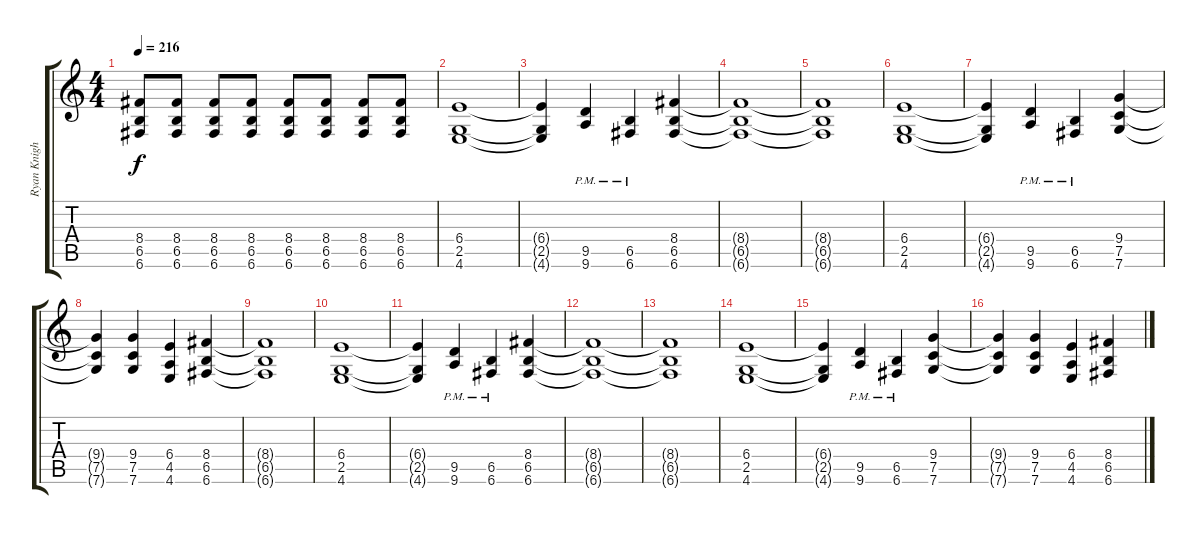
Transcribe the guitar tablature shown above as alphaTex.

\track ("Ryan Knight (Left)" "Ryan Knigh") {instrument distortionguitar}
\staff {score tabs}
\tuning (C4 G3 Eb3 Bb2 F2 C2) {hide}
\ts (4 4)
\tempo 216
\clef g2
\ks c
(8.4 6.5 6.6).8{dy f} (8.4 6.5 6.6).8 (8.4 6.5 6.6).8 (8.4 6.5 6.6).8 (8.4 6.5 6.6).8 (8.4 6.5 6.6).8 (8.4 6.5 6.6).8 (8.4 6.5 6.6).8 |
(6.4 2.5 4.6).1 |
(6.4{t} 2.5{t} 4.6{t}).4 (9.5{pm} 9.6{pm}).4 (6.5{pm} 6.6{pm}).4 (8.4 6.5 6.6).4 |
(8.4{t} 6.5{t} 6.6{t}).1 |
(8.4{t} 6.5{t} 6.6{t}).1 |
(6.4 2.5 4.6).1 |
(6.4{t} 2.5{t} 4.6{t}).4 (9.5{pm} 9.6{pm}).4 (6.5{pm} 6.6{pm}).4 (9.4 7.5 7.6).4 |
(9.4{t} 7.5{t} 7.6{t}).4 (9.4 7.5 7.6).4 (6.4 4.5 4.6).4 (8.4 6.5 6.6).4 |
(8.4{t} 6.5{t} 6.6{t}).1 |
(6.4 2.5 4.6).1 |
(6.4{t} 2.5{t} 4.6{t}).4 (9.5{pm} 9.6{pm}).4 (6.5{pm} 6.6{pm}).4 (8.4 6.5 6.6).4 |
(8.4{t} 6.5{t} 6.6{t}).1 |
(8.4{t} 6.5{t} 6.6{t}).1 |
(6.4 2.5 4.6).1 |
(6.4{t} 2.5{t} 4.6{t}).4 (9.5{pm} 9.6{pm}).4 (6.5{pm} 6.6{pm}).4 (9.4 7.5 7.6).4 |
(9.4{t} 7.5{t} 7.6{t}).4 (9.4 7.5 7.6).4 (6.4 4.5 4.6).4 (8.4 6.5 6.6).4
